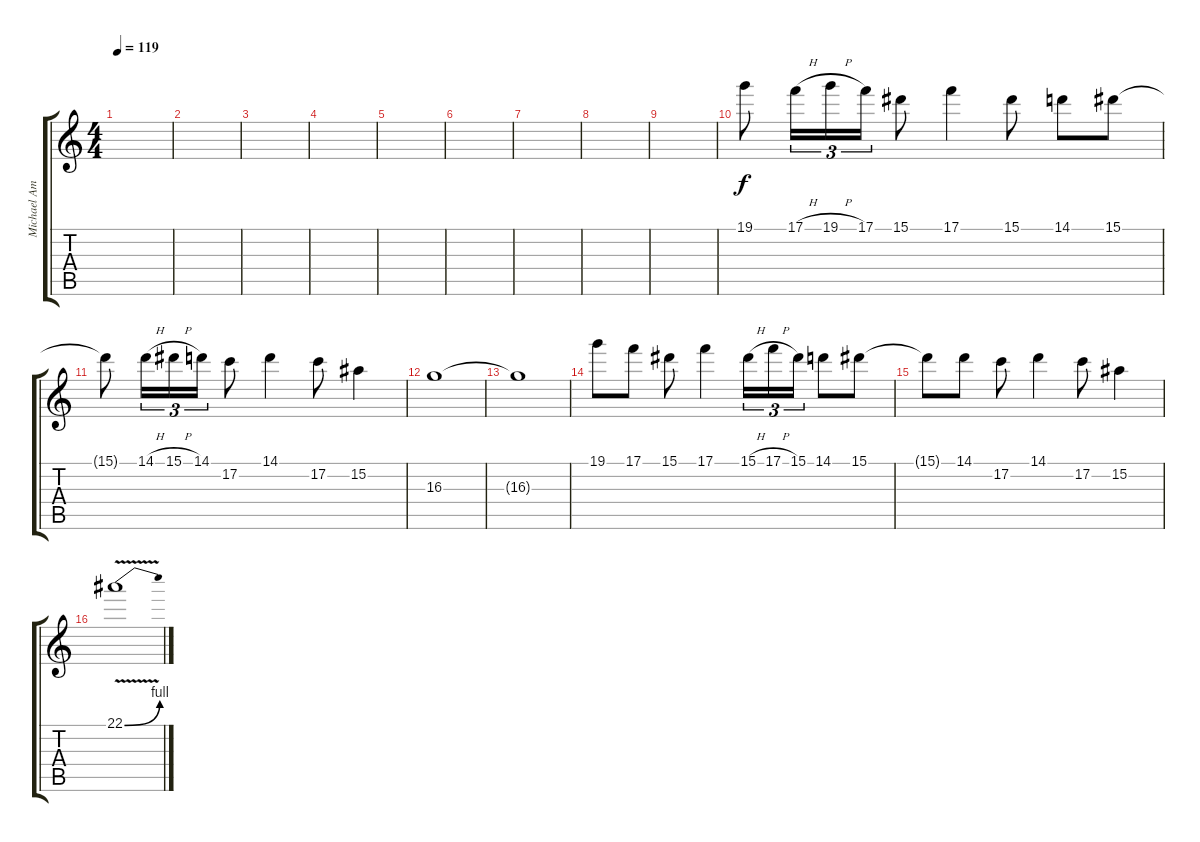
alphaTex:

\track ("Michael Amott (Lead Guitar + Harmonizer)" "Michael Am") {instrument distortionguitar}
\staff {score tabs}
\tuning (C4 G3 Eb3 Bb2 F2 C2) {hide}
\ts (4 4)
\tempo 119
\clef g2
\ks c
|
|
|
|
|
|
|
|
|
19.1.8{instrument distortionguitar} 17.1{h}.16{tu (3 2)} 19.1{h}.16{tu (3 2)} 17.1.16{tu (3 2)} 15.1.8 17.1.4 15.1.8 14.1.8 15.1.8 |
15.1{t}.8 14.1{h}.16{tu (3 2)} 15.1{h}.16{tu (3 2)} 14.1.16{tu (3 2)} 17.2.8 14.1.4 17.2.8 15.2.4 |
16.3.1 |
16.3{t}.1 |
19.1.8 17.1.8 15.1.8 17.1.4 15.1{h}.16{tu (3 2)} 17.1{h}.16{tu (3 2)} 15.1.16{tu (3 2)} 14.1.8 15.1.8 |
15.1{t}.8 14.1.8 17.2.8 14.1.4 17.2.8 15.2.4 |
22.1{be (bend 0 0 60 4) v}.1
